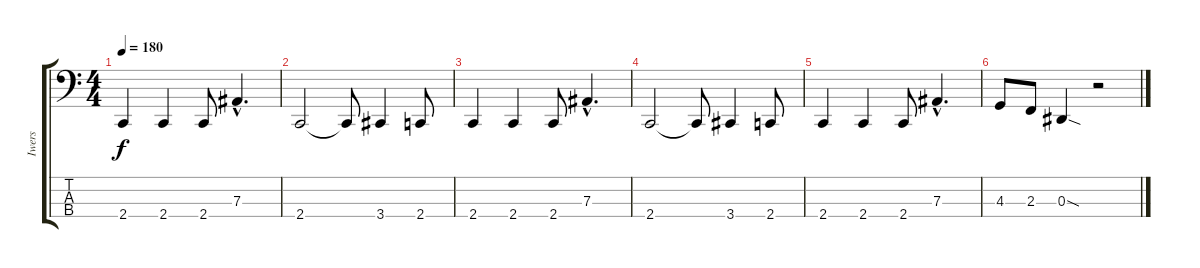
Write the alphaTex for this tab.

\track ("Iwers" "Iwers") {instrument electricbassfinger}
\staff {score tabs}
\tuning (Db2 Ab1 Eb1 Bb0) {hide}
\ts (4 4)
\tempo 180
\clef f4
\ks c
2.4.4{dy f} 2.4.4 2.4.8 7.3{hac}.4{d} |
2.4.2 2.4{t}.8 3.4.4 2.4.8 |
2.4.4 2.4.4 2.4.8 7.3{hac}.4{d} |
2.4.2 2.4{t}.8 3.4.4 2.4.8 |
2.4.4 2.4.4 2.4.8 7.3{hac}.4{d} |
4.3.8 2.3.8 0.3{sod}.4 r.2
